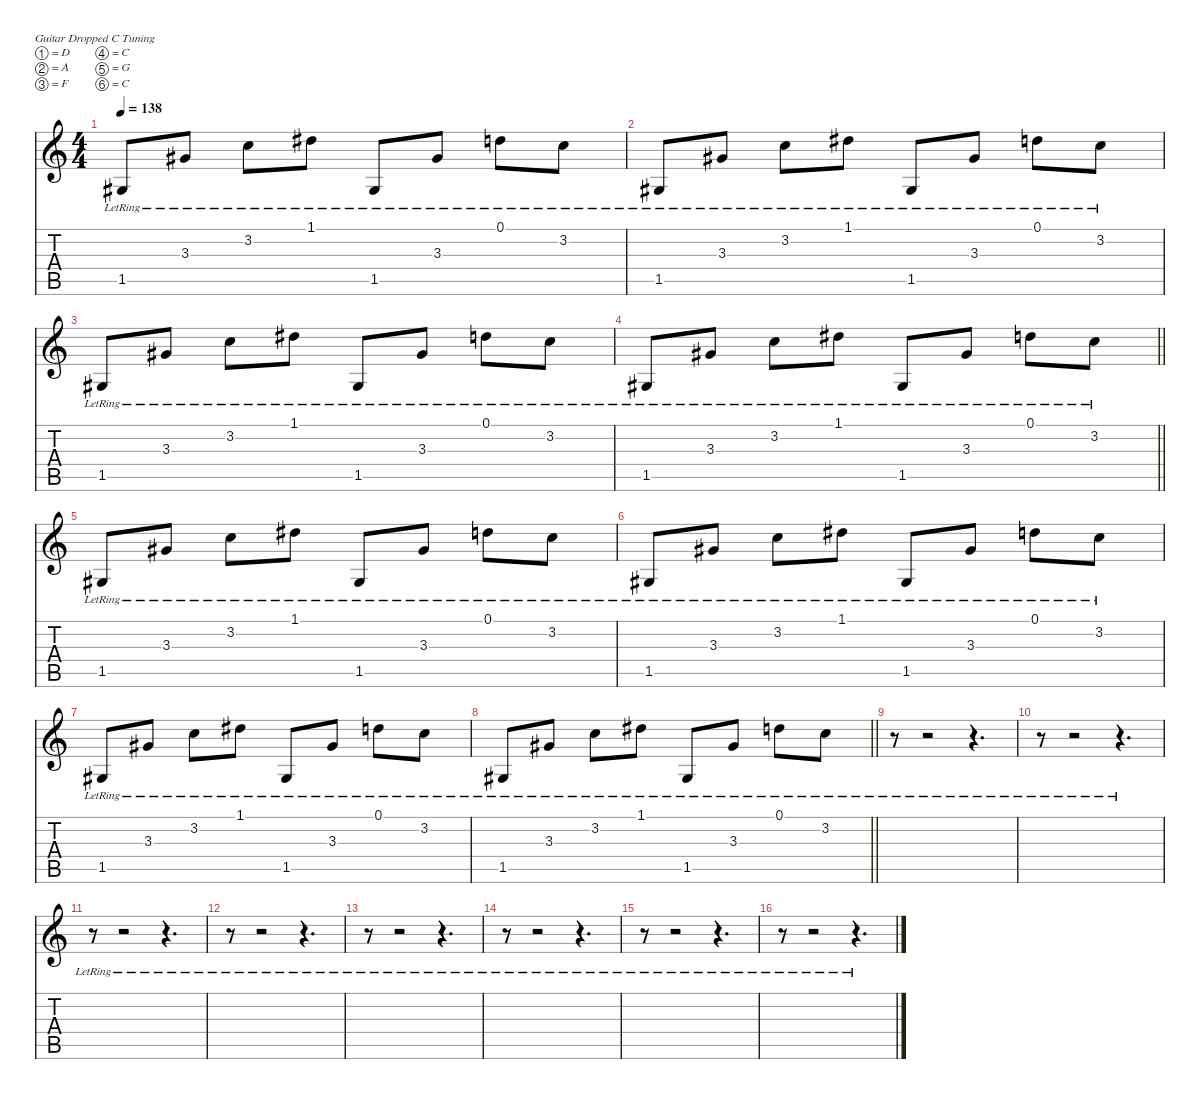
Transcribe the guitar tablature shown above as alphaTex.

\defaultSystemsLayout 4
\hideDynamics
\bracketExtendMode nobrackets
\singleTrackTrackNamePolicy hidden
\multiTrackTrackNamePolicy hidden
\otherSystemsTrackNameOrientation horizontal
\track ("Clean Guitar" "s.guit.") {instrument acousticguitarsteel}
\staff {score tabs}
\tuning (D4 A3 F3 C3 G2 C2)
\ts (4 4)
\tempo 138
\clef g2
\ks c
1.5{lr acc #}.8{dy f beam Up} 3.3{lr acc #}.8{beam Up} 3.2{lr}.8{beam Down} 1.1{lr acc #}.8{beam Down} 1.5{lr acc #}.8{beam Up} 3.3{lr acc #}.8{beam Up} 0.1{lr}.8{beam Down} 3.2{lr}.8{beam Down} |
1.5{lr acc #}.8{beam Up} 3.3{lr acc #}.8{beam Up} 3.2{lr}.8{beam Down} 1.1{lr acc #}.8{beam Down} 1.5{lr acc #}.8{beam Up} 3.3{lr acc #}.8{beam Up} 0.1{lr}.8{beam Down} 3.2{lr}.8{beam Down} |
1.5{lr acc #}.8{beam Up} 3.3{lr acc #}.8{beam Up} 3.2{lr}.8{beam Down} 1.1{lr acc #}.8{beam Down} 1.5{lr acc #}.8{beam Up} 3.3{lr acc #}.8{beam Up} 0.1{lr}.8{beam Down} 3.2{lr}.8{beam Down} |
\barLineRight lightlight
1.5{lr acc #}.8{beam Up} 3.3{lr acc #}.8{beam Up} 3.2{lr}.8{beam Down} 1.1{lr acc #}.8{beam Down} 1.5{lr acc #}.8{beam Up} 3.3{lr acc #}.8{beam Up} 0.1{lr}.8{beam Down} 3.2{lr}.8{beam Down} |
1.5{lr acc #}.8{beam Up} 3.3{lr acc #}.8{beam Up} 3.2{lr}.8{beam Down} 1.1{lr acc #}.8{beam Down} 1.5{lr acc #}.8{beam Up} 3.3{lr acc #}.8{beam Up} 0.1{lr}.8{beam Down} 3.2{lr}.8{beam Down} |
1.5{lr acc #}.8{beam Up} 3.3{lr acc #}.8{beam Up} 3.2{lr}.8{beam Down} 1.1{lr acc #}.8{beam Down} 1.5{lr acc #}.8{beam Up} 3.3{lr acc #}.8{beam Up} 0.1{lr}.8{beam Down} 3.2{lr}.8{beam Down} |
1.5{lr acc #}.8{beam Up} 3.3{lr acc #}.8{beam Up} 3.2{lr}.8{beam Down} 1.1{lr acc #}.8{beam Down} 1.5{lr acc #}.8{beam Up} 3.3{lr acc #}.8{beam Up} 0.1{lr}.8{beam Down} 3.2{lr}.8{beam Down} |
\barLineRight lightlight
1.5{lr acc #}.8{beam Up} 3.3{lr acc #}.8{beam Up} 3.2{lr}.8{beam Down} 1.1{lr acc #}.8{beam Down} 1.5{lr acc #}.8{beam Up} 3.3{lr acc #}.8{beam Up} 0.1{lr}.8{beam Down} 3.2{lr}.8{beam Down} |
r.8{beam Down} r.2{beam Down} r.4{d beam Down} |
r.8{beam Down} r.2{beam Down} r.4{d beam Down} |
r.8{beam Down} r.2{beam Down} r.4{d beam Down} |
r.8{beam Down} r.2{beam Down} r.4{d beam Down} |
r.8{beam Down} r.2{beam Down} r.4{d beam Down} |
r.8{beam Down} r.2{beam Down} r.4{d beam Down} |
r.8{beam Down} r.2{beam Down} r.4{d beam Down} |
r.8{beam Down} r.2{beam Down} r.4{d beam Down}
